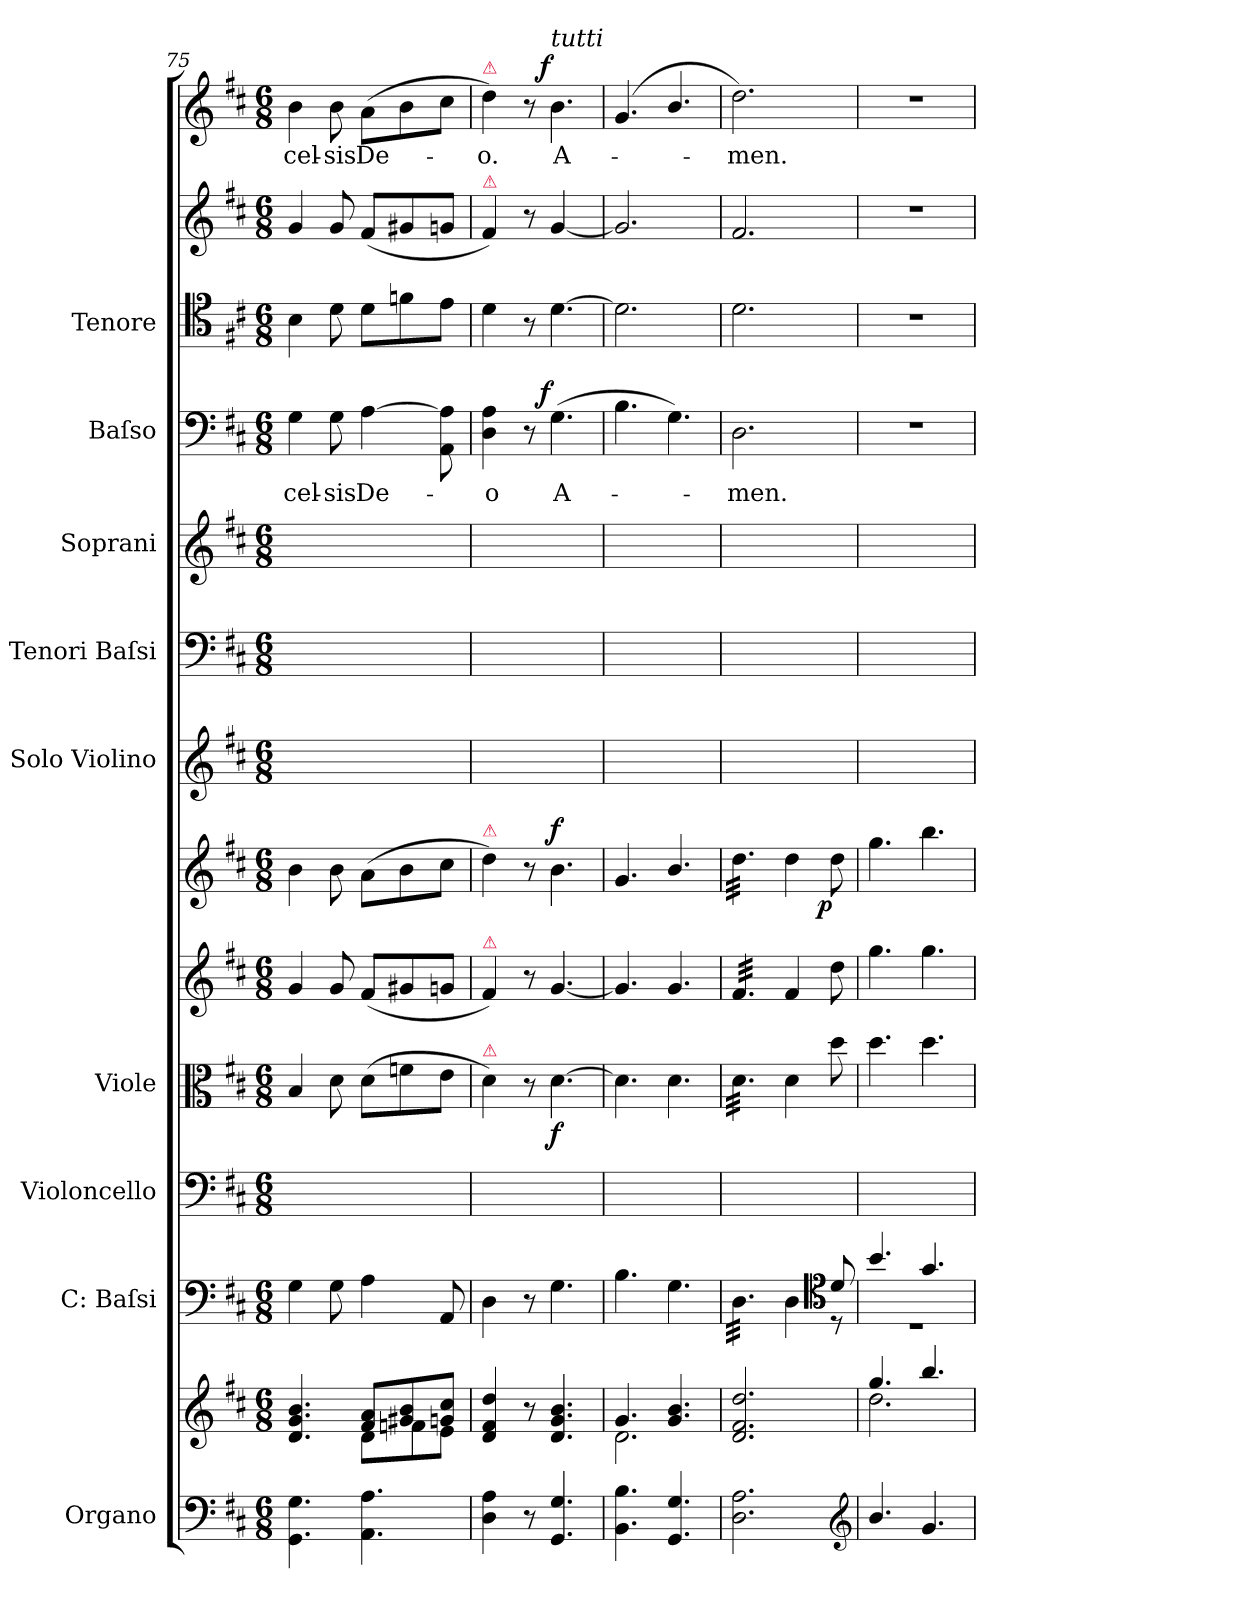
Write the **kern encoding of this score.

**kern	**kern	**kern	**kern	**kern	**dynam	**kern	**kern	**dynam	**kern	**kern	**kern	**kern	**text	**dynam	**kern	**kern	**kern	**text	**dynam
*part13	*part13	*part12	*part11	*part10	*part10	*part9	*part8	*part8	*part7	*part6	*part5	*part4	*part4	*part4	*part3	*part2	*part1	*part1	*part1
*staff14	*staff13	*staff12	*staff11	*staff10	*staff10	*staff9	*staff8	*staff8	*staff7	*staff6	*staff5	*staff4	*staff4	*staff4	*staff3	*staff2	*staff1	*staff1	*staff1
*I"Organo	*	*I"C: Baſsi	*I"Violoncello	*I"Viole	*	*	*	*	*I"Solo Violino	*I"Tenori Baſsi	*I"Soprani	*I"Baſso	*	*	*I"Tenore	*	*	*	*
*I'Org.	*	*I'cb	*I'vlc	*	*	*	*	*	*	*	*	*I'B	*	*	*I'T	*	*	*	*
*clefF4	*clefG2	*clefF4	*clefF4	*clefC3	*	*clefG2	*clefG2	*	*clefG2	*clefF4	*clefG2	*clefF4	*	*	*clefC4	*clefG2	*clefG2	*	*
*k[f#c#]	*k[f#c#]	*k[f#c#]	*k[f#c#]	*k[f#c#]	*	*k[f#c#]	*k[f#c#]	*	*k[f#c#]	*k[f#c#]	*k[f#c#]	*k[f#c#]	*	*	*k[f#c#]	*k[f#c#]	*k[f#c#]	*	*
*M6/8	*M6/8	*M6/8	*M6/8	*M6/8	*	*M6/8	*M6/8	*	*M6/8	*M6/8	*M6/8	*M6/8	*	*	*M6/8	*M6/8	*M6/8	*	*
=75	=75	=75	=75	=75	=75	=75	=75	=75	=75	=75	=75	=75	=75	=75	=75	=75	=75	=75	=75
*	*^	*	*	*	*	*	*	*	*	*	*	*	*	*	*	*	*	*	*
4.GG\ 4.G\	4.d/ 4.g/ 4.b/	4.ryy	4G\	2.ryy	4B/	.	4g/	4b\	.	2.ryy	2.ryy	2.ryy	4G\	-cel-	.	4B\	4g/	4b\	-cel-	.
.	.	.	8G\	.	8d\	.	8g/	8b\	.	.	.	.	8G\	-sis	.	8d\	8g/	8b\	-sis	.
4.AA\ 4.A\	8f#/ 8a/L	8d\L	4A\	.	(8d\L	.	(8f#/L	(8a\L	.	.	.	.	[4A\	De-	.	8d\L	(8f#/L	(8a\L	De-	.
.	8g#X/ 8b/	8fn\	.	.	8fn\	.	8g#X/	8b\	.	.	.	.	.	.	.	8fn\	8g#X/	8b\	.	.
.	8gn/ 8cc#/J	8e\J	8AA/	.	8e\J	.	8gn/J	8cc#\J	.	.	.	.	8AA\ 8A]\	.	.	8e\J	8gn/J	8cc#\J	.	.
=76	=76	=76	=76	=76	=76	=76	=76	=76	=76	=76	=76	=76	=76	=76	=76	=76	=76	=76	=76	=76
!	!	!	!	!	!	!	!	!	!	!	!	!	!	!	!	!	!	!LO:TX:a:color=crimson:t=⚠	!	!
!	!	!	!	!	!	!	!	!	!	!	!	!	!	!	!	!	!LO:TX:a:color=crimson:t=⚠	!	!	!
!	!	!	!	!	!	!	!	!LO:TX:a:color=crimson:t=⚠	!	!	!	!	!	!	!	!	!	!	!	!
!	!	!	!	!	!	!	!LO:TX:a:color=crimson:t=⚠	!	!	!	!	!	!	!	!	!	!	!	!	!
!	!	!	!	!	!LO:TX:a:color=crimson:t=⚠	!	!	!	!	!	!	!	!	!	!	!	!	!	!	!
*	*v	*v	*	*	*	*	*	*	*	*	*	*	*	*	*	*	*	*	*	*
4D\ 4A\	4d/ 4f#/ 4dd/	4D\	2.ryy	4d\)	.	4f#/)	4dd\)	.	2.ryy	2.ryy	2.ryy	4D\ 4A\	-o	.	4d\	4f#/)	4dd\)	-o.	.
8r	8r	8r	.	8r	.	8r	8r	.	.	.	.	8r	.	.	8r	8r	8r	.	.
!	!	!	!	!	!	!	!	!	!	!	!	!	!	!	!	!	!LO:TX:a:i:t=tutti	!	!
!	!	!	!	!	!	!	!	!LO:DY:a	!	!	!	!	!	!LO:DY:a:rj	!	!LO:N:vis=4	!	!	!LO:DY:a:rj
4.GG/ 4.G/	4.d/ 4.g/ 4.b/	4.G\	.	[4.d\	f	[4.g/	4.b\	f	.	.	.	(4.G\	A-	f	[4.d\	[4.g/	4.b\	A-	f
=77	=77	=77	=77	=77	=77	=77	=77	=77	=77	=77	=77	=77	=77	=77	=77	=77	=77	=77	=77
*	*^	*	*	*	*	*	*	*	*	*	*	*	*	*	*	*	*	*	*
4.BB\ 4.B\	4.g/	2.d\	4.B\	2.ryy	4.d\]	.	4.g/]	4.g/	.	2.ryy	2.ryy	2.ryy	4.B\	.	.	2.d\]	2.g/]	(4.g/	.	.
4.GG/ 4.G/	4.g/ 4.b/	.	4.G\	.	4.d\	.	4.g/	4.b/	.	.	.	.	4.G\)	.	.	.	.	4.b/	.	.
*	*v	*v	*	*	*	*	*	*	*	*	*	*	*	*	*	*	*	*	*	*
=78	=78	=78	=78	=78	=78	=78	=78	=78	=78	=78	=78	=78	=78	=78	=78	=78	=78	=78	=78
*	*	*^	*	*	*	*	*	*	*	*	*	*	*	*	*	*	*	*	*
*	*	*tremolo	*	*	*	*	*	*	*	*	*	*	*	*	*	*	*	*	*	*
*	*	*	*	*	*tremolo	*	*	*	*	*	*	*	*	*	*	*	*	*	*	*
*	*	*	*	*	*	*	*tremolo	*	*	*	*	*	*	*	*	*	*	*	*	*
*	*	*	*	*	*	*	*	*tremolo	*	*	*	*	*	*	*	*	*	*	*	*
2.D\ 2.A\	2.d/ 2.f#/ 2.dd/	32D\LLL	4.ryy	2.ryy	32d\LLL	.	32f#/LLL	32dd\LLL	.	2.ryy	2.ryy	2.ryy	2.D\	-men.	.	2.d\	2.f#/	2.dd\)	-men.	.
.	.	32D\	.	.	32d\	.	32f#/	32dd\	.	.	.	.	.	.	.	.	.	.	.	.
.	.	32D\	.	.	32d\	.	32f#/	32dd\	.	.	.	.	.	.	.	.	.	.	.	.
.	.	32D\	.	.	32d\	.	32f#/	32dd\	.	.	.	.	.	.	.	.	.	.	.	.
.	.	32D\	.	.	32d\	.	32f#/	32dd\	.	.	.	.	.	.	.	.	.	.	.	.
.	.	32D\	.	.	32d\	.	32f#/	32dd\	.	.	.	.	.	.	.	.	.	.	.	.
.	.	32D\	.	.	32d\	.	32f#/	32dd\	.	.	.	.	.	.	.	.	.	.	.	.
.	.	32D\	.	.	32d\	.	32f#/	32dd\	.	.	.	.	.	.	.	.	.	.	.	.
.	.	32D\	.	.	32d\	.	32f#/	32dd\	.	.	.	.	.	.	.	.	.	.	.	.
.	.	32D\	.	.	32d\	.	32f#/	32dd\	.	.	.	.	.	.	.	.	.	.	.	.
.	.	32D\	.	.	32d\	.	32f#/	32dd\	.	.	.	.	.	.	.	.	.	.	.	.
.	.	32D\JJJ	.	.	32d\JJJ	.	32f#/JJJ	32dd\JJJ	.	.	.	.	.	.	.	.	.	.	.	.
*	*	*	*	*	*	*	*	*Xtremolo	*	*	*	*	*	*	*	*	*	*	*	*
*	*	*	*	*	*	*	*Xtremolo	*	*	*	*	*	*	*	*	*	*	*	*	*
*	*	*	*	*	*Xtremolo	*	*	*	*	*	*	*	*	*	*	*	*	*	*	*
*	*	*Xtremolo	*	*	*	*	*	*	*	*	*	*	*	*	*	*	*	*	*	*
.	.	4D\	4ryy	.	4d\	.	4f#/	4dd\	.	.	.	.	.	.	.	.	.	.	.	.
*	*	*clefC4	*	*	*	*	*	*	*	*	*	*	*	*	*	*	*	*	*	*
!	!	!	!	!	!	!	!	!	!LO:DY:rj	!	!	!	!	!	!	!	!	!	!	!
.	.	8d/	8rD	.	8dd\	.	8dd\	8dd\	p	.	.	.	.	.	.	.	.	.	.	.
*clefG2	*	*	*	*	*	*	*	*	*	*	*	*	*	*	*	*	*	*	*	*
=79	=79	=79	=79	=79	=79	=79	=79	=79	=79	=79	=79	=79	=79	=79	=79	=79	=79	=79	=79	=79
*	*^	*	*	*	*	*	*	*	*	*	*	*	*	*	*	*	*	*	*	*
4.b/	4.gg/	2.dd\	4.b/	2.rD	2.ryy	4.dd\	.	4.gg\	4.gg\	.	2.ryy	2.ryy	2.ryy	2.r	.	.	2.r	2.r	2.r	.	.
4.g/	4.bb/	.	4.g/	.	.	4.dd\	.	4.gg\	4.bb\	.	.	.	.	.	.	.	.	.	.	.	.
*	*v	*v	*	*	*	*	*	*	*	*	*	*	*	*	*	*	*	*	*	*	*
*	*	*v	*v	*	*	*	*	*	*	*	*	*	*	*	*	*	*	*	*	*
=	=	=	=	=	=	=	=	=	=	=	=	=	=	=	=	=	=	=	=
*-	*-	*-	*-	*-	*-	*-	*-	*-	*-	*-	*-	*-	*-	*-	*-	*-	*-	*-	*-
